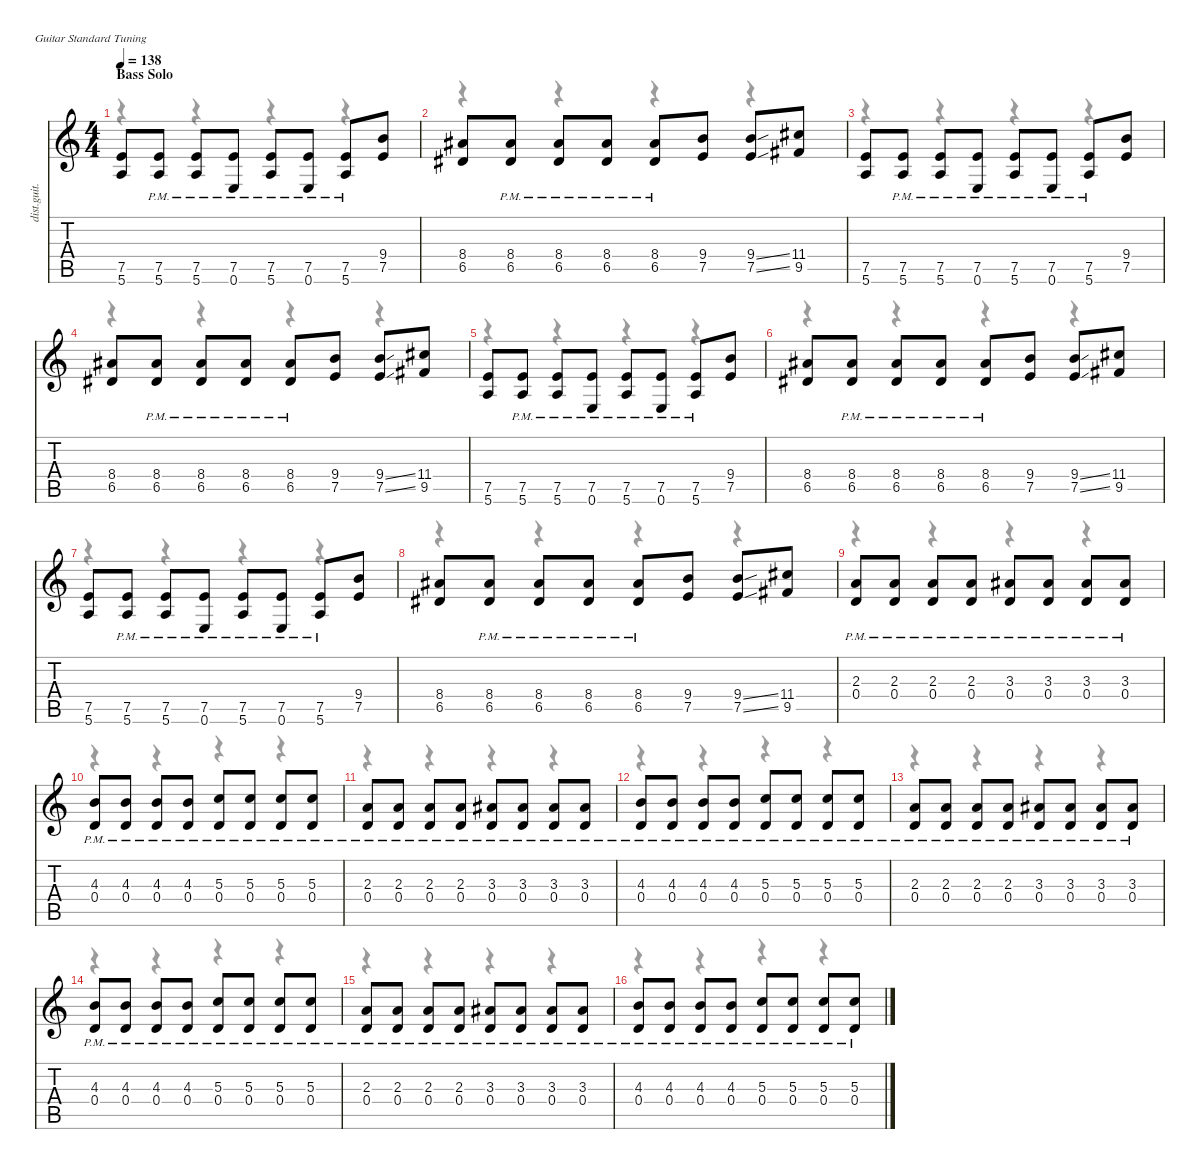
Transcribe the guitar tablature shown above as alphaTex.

\defaultSystemsLayout 4
\hideDynamics
\bracketExtendMode nobrackets
\track ("James Hetfield ( Rhythm )" "dist.guit.") {instrument distortionguitar}
\staff {score tabs}
\tuning (E4 B3 G3 D3 A2 E2)
\voice
\ts (4 4)
\section ("" "Bass Solo")
\tempo 138
\clef g2
\ks c
(7.5 5.6).8{dy f} (7.5{pm} 5.6{pm}).8 (7.5{pm} 5.6{pm}).8 (7.5{pm} 0.6{pm}).8 (7.5{pm} 5.6{pm}).8 (7.5{pm} 0.6{pm}).8 (7.5{pm} 5.6{pm}).8 (9.4 7.5).8 |
(8.4{acc #} 6.5{acc #}).8 (8.4{pm acc #} 6.5{pm acc #}).8 (8.4{pm acc #} 6.5{pm acc #}).8 (8.4{pm acc #} 6.5{pm acc #}).8 (8.4{pm acc #} 6.5{pm acc #}).8 (9.4 7.5).8 (9.4{ss} 7.5{ss}).8 (11.4{acc #} 9.5{acc #}).8 |
(7.5 5.6).8 (7.5{pm} 5.6{pm}).8 (7.5{pm} 5.6{pm}).8 (7.5{pm} 0.6{pm}).8 (7.5{pm} 5.6{pm}).8 (7.5{pm} 0.6{pm}).8 (7.5{pm} 5.6{pm}).8 (9.4 7.5).8 |
(8.4{acc #} 6.5{acc #}).8 (8.4{pm acc #} 6.5{pm acc #}).8 (8.4{pm acc #} 6.5{pm acc #}).8 (8.4{pm acc #} 6.5{pm acc #}).8 (8.4{pm acc #} 6.5{pm acc #}).8 (9.4 7.5).8 (9.4{ss} 7.5{ss}).8 (11.4{acc #} 9.5{acc #}).8 |
(7.5 5.6).8 (7.5{pm} 5.6{pm}).8 (7.5{pm} 5.6{pm}).8 (7.5{pm} 0.6{pm}).8 (7.5{pm} 5.6{pm}).8 (7.5{pm} 0.6{pm}).8 (7.5{pm} 5.6{pm}).8 (9.4 7.5).8 |
(8.4{acc #} 6.5{acc #}).8 (8.4{pm acc #} 6.5{pm acc #}).8 (8.4{pm acc #} 6.5{pm acc #}).8 (8.4{pm acc #} 6.5{pm acc #}).8 (8.4{pm acc #} 6.5{pm acc #}).8 (9.4 7.5).8 (9.4{ss} 7.5{ss}).8 (11.4{acc #} 9.5{acc #}).8 |
(7.5 5.6).8 (7.5{pm} 5.6{pm}).8 (7.5{pm} 5.6{pm}).8 (7.5{pm} 0.6{pm}).8 (7.5{pm} 5.6{pm}).8 (7.5{pm} 0.6{pm}).8 (7.5{pm} 5.6{pm}).8 (9.4 7.5).8 |
(8.4{acc #} 6.5{acc #}).8 (8.4{pm acc #} 6.5{pm acc #}).8 (8.4{pm acc #} 6.5{pm acc #}).8 (8.4{pm acc #} 6.5{pm acc #}).8 (8.4{pm acc #} 6.5{pm acc #}).8 (9.4 7.5).8 (9.4{ss} 7.5{ss}).8 (11.4{acc #} 9.5{acc #}).8 |
(2.3{pm} 0.4{pm}).8 (2.3{pm} 0.4{pm}).8 (2.3{pm} 0.4{pm}).8 (2.3{pm} 0.4{pm}).8 (3.3{pm acc #} 0.4{pm}).8 (3.3{pm acc #} 0.4{pm}).8 (3.3{pm acc #} 0.4{pm}).8 (3.3{pm acc #} 0.4{pm}).8 |
(4.3{pm} 0.4{pm}).8 (4.3{pm} 0.4{pm}).8 (4.3{pm} 0.4{pm}).8 (4.3{pm} 0.4{pm}).8 (5.3{pm} 0.4{pm}).8 (5.3{pm} 0.4{pm}).8 (5.3{pm} 0.4{pm}).8 (5.3{pm} 0.4{pm}).8 |
(2.3{pm} 0.4{pm}).8 (2.3{pm} 0.4{pm}).8 (2.3{pm} 0.4{pm}).8 (2.3{pm} 0.4{pm}).8 (3.3{pm acc #} 0.4{pm}).8 (3.3{pm acc #} 0.4{pm}).8 (3.3{pm acc #} 0.4{pm}).8 (3.3{pm acc #} 0.4{pm}).8 |
(4.3{pm} 0.4{pm}).8 (4.3{pm} 0.4{pm}).8 (4.3{pm} 0.4{pm}).8 (4.3{pm} 0.4{pm}).8 (5.3{pm} 0.4{pm}).8 (5.3{pm} 0.4{pm}).8 (5.3{pm} 0.4{pm}).8 (5.3{pm} 0.4{pm}).8 |
(2.3{pm} 0.4{pm}).8 (2.3{pm} 0.4{pm}).8 (2.3{pm} 0.4{pm}).8 (2.3{pm} 0.4{pm}).8 (3.3{pm acc #} 0.4{pm}).8 (3.3{pm acc #} 0.4{pm}).8 (3.3{pm acc #} 0.4{pm}).8 (3.3{pm acc #} 0.4{pm}).8 |
(4.3{pm} 0.4{pm}).8 (4.3{pm} 0.4{pm}).8 (4.3{pm} 0.4{pm}).8 (4.3{pm} 0.4{pm}).8 (5.3{pm} 0.4{pm}).8 (5.3{pm} 0.4{pm}).8 (5.3{pm} 0.4{pm}).8 (5.3{pm} 0.4{pm}).8 |
(2.3{pm} 0.4{pm}).8 (2.3{pm} 0.4{pm}).8 (2.3{pm} 0.4{pm}).8 (2.3{pm} 0.4{pm}).8 (3.3{pm acc #} 0.4{pm}).8 (3.3{pm acc #} 0.4{pm}).8 (3.3{pm acc #} 0.4{pm}).8 (3.3{pm acc #} 0.4{pm}).8 |
(4.3{pm} 0.4{pm}).8 (4.3{pm} 0.4{pm}).8 (4.3{pm} 0.4{pm}).8 (4.3{pm} 0.4{pm}).8 (5.3{pm} 0.4{pm}).8 (5.3{pm} 0.4{pm}).8 (5.3{pm} 0.4{pm}).8 (5.3{pm} 0.4{pm}).8
\voice
\clef g2
\ottava regular
\simile none
\ks c
r.4{dy mf} r.4 r.4 r.4 |
r.4 r.4 r.4 r.4 |
r.4 r.4 r.4 r.4 |
r.4 r.4 r.4 r.4 |
r.4 r.4 r.4 r.4 |
r.4 r.4 r.4 r.4 |
r.4 r.4 r.4 r.4 |
r.4 r.4 r.4 r.4 |
r.4 r.4 r.4 r.4 |
r.4 r.4 r.4 r.4 |
r.4 r.4 r.4 r.4 |
r.4 r.4 r.4 r.4 |
r.4 r.4 r.4 r.4 |
r.4 r.4 r.4 r.4 |
r.4 r.4 r.4 r.4 |
r.4 r.4 r.4 r.4
